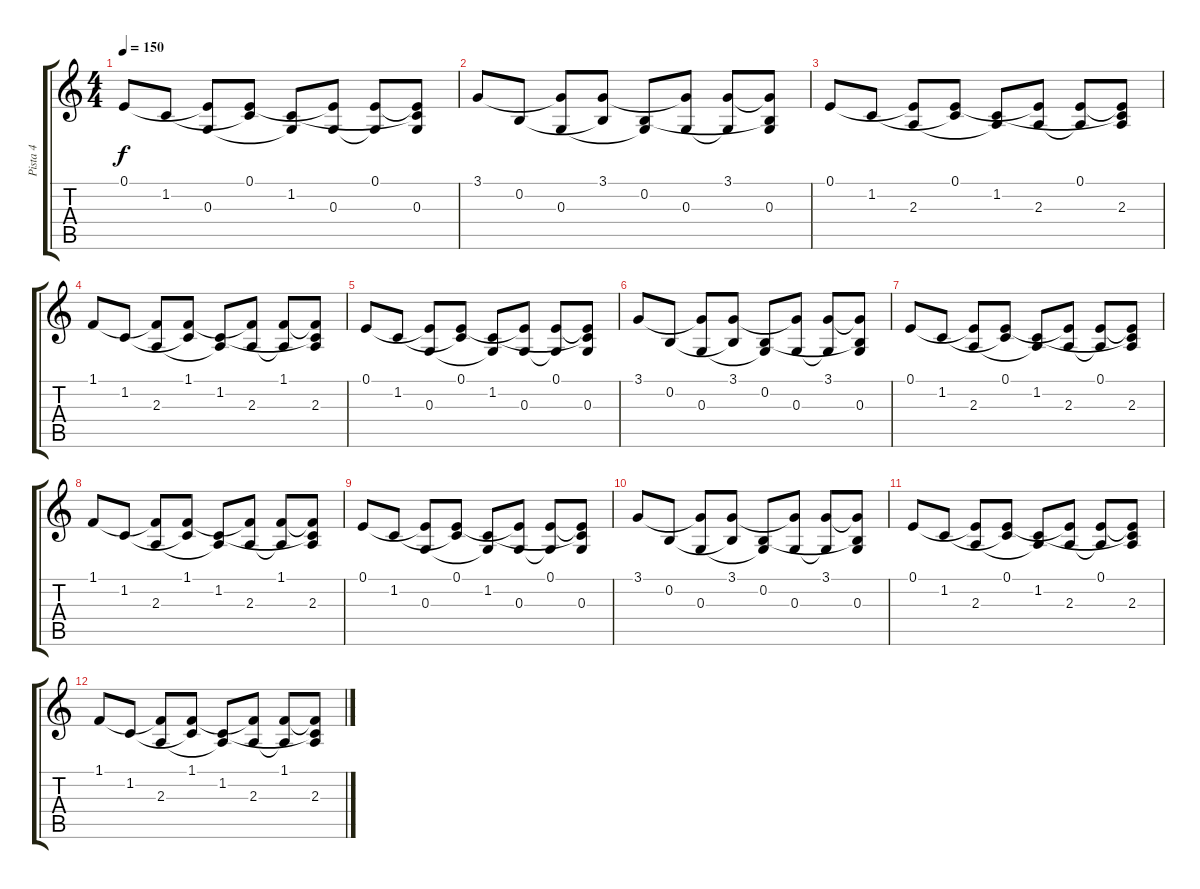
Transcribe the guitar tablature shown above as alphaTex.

\track ("Pista 4" "Pista 4") {instrument acousticgrandpiano}
\staff {score tabs}
\tuning (E4 B3 G3 D3 A2 E2) {hide}
\ts (4 4)
\tempo 150
\clef g2
\ks c
0.1.8{dy f} 1.2.8 (0.1{t} 0.3).8 (0.1 1.2{t}).8 (1.2 0.3{t}).8 (0.1{t} 0.3).8 (0.1 0.3{t}).8 (0.1{t} 1.2{t} 0.3).8 |
3.1.8 0.2.8 (3.1{t} 0.3).8 (3.1 0.2{t}).8 (0.2 0.3{t}).8 (3.1{t} 0.3).8 (3.1 0.3{t}).8 (3.1{t} 0.2{t} 0.3).8 |
0.1.8 1.2.8 (0.1{t} 2.3).8 (0.1 1.2{t}).8 (1.2 2.3{t}).8 (0.1{t} 2.3).8 (0.1 2.3{t}).8 (0.1{t} 1.2{t} 2.3).8 |
1.1.8 1.2.8 (1.1{t} 2.3).8 (1.1 1.2{t}).8 (1.2 2.3{t}).8 (1.1{t} 2.3).8 (1.1 2.3{t}).8 (1.1{t} 1.2{t} 2.3).8 |
0.1.8 1.2.8 (0.1{t} 0.3).8 (0.1 1.2{t}).8 (1.2 0.3{t}).8 (0.1{t} 0.3).8 (0.1 0.3{t}).8 (0.1{t} 1.2{t} 0.3).8 |
3.1.8 0.2.8 (3.1{t} 0.3).8 (3.1 0.2{t}).8 (0.2 0.3{t}).8 (3.1{t} 0.3).8 (3.1 0.3{t}).8 (3.1{t} 0.2{t} 0.3).8 |
0.1.8 1.2.8 (0.1{t} 2.3).8 (0.1 1.2{t}).8 (1.2 2.3{t}).8 (0.1{t} 2.3).8 (0.1 2.3{t}).8 (0.1{t} 1.2{t} 2.3).8 |
1.1.8 1.2.8 (1.1{t} 2.3).8 (1.1 1.2{t}).8 (1.2 2.3{t}).8 (1.1{t} 2.3).8 (1.1 2.3{t}).8 (1.1{t} 1.2{t} 2.3).8 |
0.1.8 1.2.8 (0.1{t} 0.3).8 (0.1 1.2{t}).8 (1.2 0.3{t}).8 (0.1{t} 0.3).8 (0.1 0.3{t}).8 (0.1{t} 1.2{t} 0.3).8 |
3.1.8 0.2.8 (3.1{t} 0.3).8 (3.1 0.2{t}).8 (0.2 0.3{t}).8 (3.1{t} 0.3).8 (3.1 0.3{t}).8 (3.1{t} 0.2{t} 0.3).8 |
0.1.8 1.2.8 (0.1{t} 2.3).8 (0.1 1.2{t}).8 (1.2 2.3{t}).8 (0.1{t} 2.3).8 (0.1 2.3{t}).8 (0.1{t} 1.2{t} 2.3).8 |
1.1.8 1.2.8 (1.1{t} 2.3).8 (1.1 1.2{t}).8 (1.2 2.3{t}).8 (1.1{t} 2.3).8 (1.1 2.3{t}).8 (1.1{t} 1.2{t} 2.3).8
